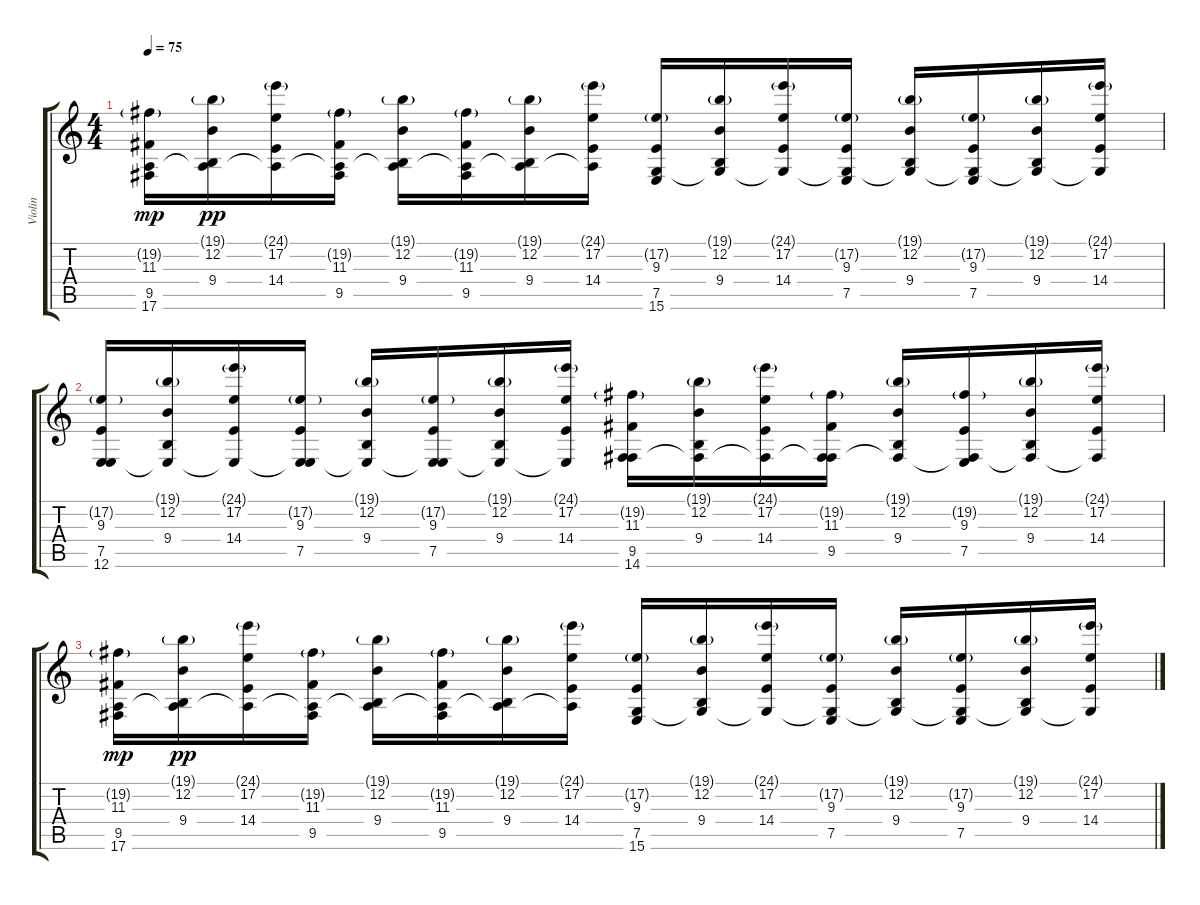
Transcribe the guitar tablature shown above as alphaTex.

\track ("Violin" "Violin") {instrument stringensemble1}
\staff {score tabs}
\tuning (E4 B3 G3 D3 A2 E2) {hide}
\ts (4 4)
\tempo 75
\clef g2
\ks c
(19.2{g} 11.3 9.5 17.6).16{dy mp volume 3} (19.1{g} 12.2 9.4 17.6{t}).16{dy pp} (24.1{g} 17.2 14.4 17.6{t}).16 (19.2{g} 11.3 9.5 17.6{t}).16 (19.1{g} 12.2 9.4 17.6{t}).16 (19.2{g} 11.3 9.5 17.6{t}).16 (19.1{g} 12.2 9.4 17.6{t}).16 (24.1{g} 17.2 14.4 17.6{t}).16 (17.2{g} 9.3 7.5 15.6).16 (19.1{g} 12.2 9.4 15.6{t}).16 (24.1{g} 17.2 14.4 15.6{t}).16 (17.2{g} 9.3 7.5 15.6{t}).16 (19.1{g} 12.2 9.4 15.6{t}).16 (17.2{g} 9.3 7.5 15.6{t}).16 (19.1{g} 12.2 9.4 15.6{t}).16 (24.1{g} 17.2 14.4 15.6{t}).16 |
(17.2{g} 9.3 7.5 12.6).16{volume 2} (19.1{g} 12.2 9.4 12.6{t}).16 (24.1{g} 17.2 14.4 12.6{t}).16 (17.2{g} 9.3 7.5 12.6{t}).16 (19.1{g} 12.2 9.4 12.6{t}).16 (17.2{g} 9.3 7.5 12.6{t}).16 (19.1{g} 12.2 9.4 12.6{t}).16 (24.1{g} 17.2 14.4 12.6{t}).16 (19.2{g} 11.3 9.5 14.6).16{volume 1} (19.1{g} 12.2 9.4 14.6{t}).16 (24.1{g} 17.2 14.4 14.6{t}).16 (19.2{g} 11.3 9.5 14.6{t}).16 (19.1{g} 12.2 9.4 14.6{t}).16 (19.2{g} 9.3 7.5 14.6{t}).16 (19.1{g} 12.2 9.4 14.6{t}).16 (24.1{g} 17.2 14.4 14.6{t}).16 |
(19.2{g} 11.3 9.5 17.6).16{dy mp volume 0} (19.1{g} 12.2 9.4 17.6{t}).16{dy pp} (24.1{g} 17.2 14.4 17.6{t}).16 (19.2{g} 11.3 9.5 17.6{t}).16 (19.1{g} 12.2 9.4 17.6{t}).16 (19.2{g} 11.3 9.5 17.6{t}).16 (19.1{g} 12.2 9.4 17.6{t}).16 (24.1{g} 17.2 14.4 17.6{t}).16 (17.2{g} 9.3 7.5 15.6).16 (19.1{g} 12.2 9.4 15.6{t}).16 (24.1{g} 17.2 14.4 15.6{t}).16 (17.2{g} 9.3 7.5 15.6{t}).16 (19.1{g} 12.2 9.4 15.6{t}).16 (17.2{g} 9.3 7.5 15.6{t}).16 (19.1{g} 12.2 9.4 15.6{t}).16 (24.1{g} 17.2 14.4 15.6{t}).16
